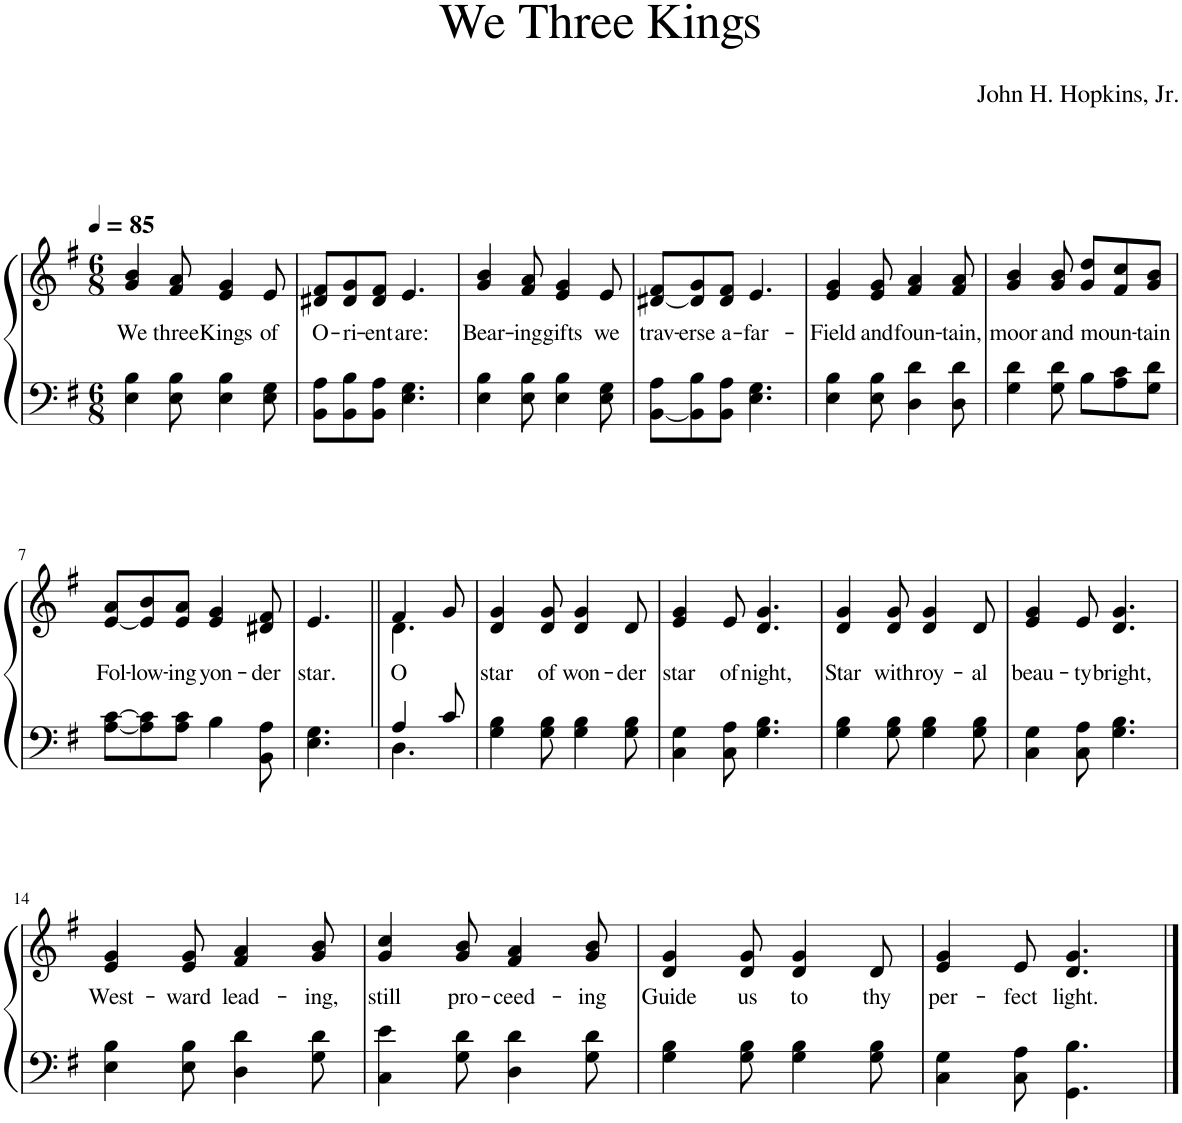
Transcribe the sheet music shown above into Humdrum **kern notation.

**kern	**kern	**text
*part1	*part1	*part1
*staff2	*staff1	*staff1
*I"Piano	*	*
*I'Pno.	*	*
*clefF4	*clefG2	*
*k[f#]	*k[f#]	*
*M6/8	*M6/8	*
*MM85	*MM85	*
=1	=1	=1
!	!	!LO:LY:b
4E\ 4B\	4g/ 4b/	We
!	!	!LO:LY:b
8E\ 8B\	8f#/ 8a/	three
!	!	!LO:LY:b
4E\ 4B\	4e/ 4g/	Kings
!	!	!LO:LY:b
8E\ 8G\	8e/	of
=2	=2	=2
!	!	!LO:LY:b
8BB\ 8A\L	8d#X/ 8f#/L	O-
!	!	!LO:LY:b
8BB\ 8B\	8d#/ 8g/	-ri-
!	!	!LO:LY:b
8BB\ 8A\J	8d#/ 8f#/J	-ent
!	!	!LO:LY:b
4.E\ 4.G\	4.e/	are:
=3	=3	=3
!	!	!LO:LY:b
4E\ 4B\	4g/ 4b/	Bear-
!	!	!LO:LY:b
8E\ 8B\	8f#/ 8a/	-ing
!	!	!LO:LY:b
4E\ 4B\	4e/ 4g/	gifts
!	!	!LO:LY:b
8E\ 8G\	8e/	we
=4	=4	=4
!	!	!LO:LY:b
[8BB\ 8A\L	[8d#X/ 8f#/L	trav-
!	!	!LO:LY:b
8BB\] 8B\	8d#/] 8g/	-erse
!	!	!LO:LY:b
8BB\ 8A\J	8d#/ 8f#/J	a-
!	!	!LO:LY:b
4.E\ 4.G\	4.e/	-far-
=5	=5	=5
!	!	!LO:LY:b
4E\ 4B\	4e/ 4g/	Field
!	!	!LO:LY:b
8E\ 8B\	8e/ 8g/	and
!	!	!LO:LY:b
4D\ 4d\	4f#/ 4a/	foun-
!	!	!LO:LY:b
8D\ 8d\	8f#/ 8a/	-tain,
=6	=6	=6
!	!	!LO:LY:b
4G\ 4d\	4g/ 4b/	moor
!	!	!LO:LY:b
8G\ 8d\	8g/ 8b/	and
!	!	!LO:LY:b
8B\L	8g/ 8dd/L	moun-
8A\ 8c\	8f#/ 8cc/	.
!	!	!LO:LY:b
8G\ 8d\J	8g/ 8b/J	-tain
!!LO:LB:g=z
=7	=7	=7
!	!	!LO:LY:b
[8A\ [8c\L	[8e/ 8a/L	Fol-
!	!	!LO:LY:b
8A\] 8c\]	8e/] 8b/	-low-
!	!	!LO:LY:b
8A\ 8c\J	8e/ 8a/J	-ing
!	!	!LO:LY:b
4B\	4e/ 4g/	yon-
!	!	!LO:LY:b
8BB\ 8A\	8d#X/ 8f#/	-der
=8	=8	=8
!	!	!LO:LY:b
4.E\ 4.G\	4.e/	star.
=9||	=9||	=9||
*^	*	*
!	!	!	!LO:LY:b
*	*	*^	*
4A/	4.D\	4f#/	4.d\	O
8c/	.	8g/	.	.
*v	*v	*	*	*
*	*v	*v	*
=10	=10	=10
!	!	!LO:LY:b
4G\ 4B\	4d/ 4g/	star
!	!	!LO:LY:b
8G\ 8B\	8d/ 8g/	of
!	!	!LO:LY:b
4G\ 4B\	4d/ 4g/	won-
!	!	!LO:LY:b
8G\ 8B\	8d/	-der
=11	=11	=11
!	!	!LO:LY:b
4C\ 4G\	4e/ 4g/	star
!	!	!LO:LY:b
8C\ 8A\	8e/	of
!	!	!LO:LY:b
4.G\ 4.B\	4.d/ 4.g/	night,
=12	=12	=12
!	!	!LO:LY:b
4G\ 4B\	4d/ 4g/	Star
!	!	!LO:LY:b
8G\ 8B\	8d/ 8g/	with
!	!	!LO:LY:b
4G\ 4B\	4d/ 4g/	roy-
!	!	!LO:LY:b
8G\ 8B\	8d/	-al
=13	=13	=13
!	!	!LO:LY:b
4C\ 4G\	4e/ 4g/	beau-
!	!	!LO:LY:b
8C\ 8A\	8e/	-ty
!	!	!LO:LY:b
4.G\ 4.B\	4.d/ 4.g/	bright,
!!LO:LB:g=z
=14	=14	=14
!	!	!LO:LY:b
4E\ 4B\	4e/ 4g/	West-
!	!	!LO:LY:b
8E\ 8B\	8e/ 8g/	-ward
!	!	!LO:LY:b
4D\ 4d\	4f#/ 4a/	lead-
!	!	!LO:LY:b
8G\ 8d\	8g/ 8b/	-ing,
=15	=15	=15
!	!	!LO:LY:b
4C\ 4e\	4g/ 4cc/	still
!	!	!LO:LY:b
8G\ 8d\	8g/ 8b/	pro-
!	!	!LO:LY:b
4D\ 4d\	4f#/ 4a/	-ceed-
!	!	!LO:LY:b
8G\ 8d\	8g/ 8b/	-ing
=16	=16	=16
!	!	!LO:LY:b
4G\ 4B\	4d/ 4g/	Guide
!	!	!LO:LY:b
8G\ 8B\	8d/ 8g/	us
!	!	!LO:LY:b
4G\ 4B\	4d/ 4g/	to
!	!	!LO:LY:b
8G\ 8B\	8d/	thy
=17	=17	=17
!	!	!LO:LY:b
4C\ 4G\	4e/ 4g/	per-
!	!	!LO:LY:b
8C\ 8A\	8e/	-fect
!	!	!LO:LY:b
4.GG\ 4.B\	4.d/ 4.g/	light.
==	==	==
*-	*-	*-
